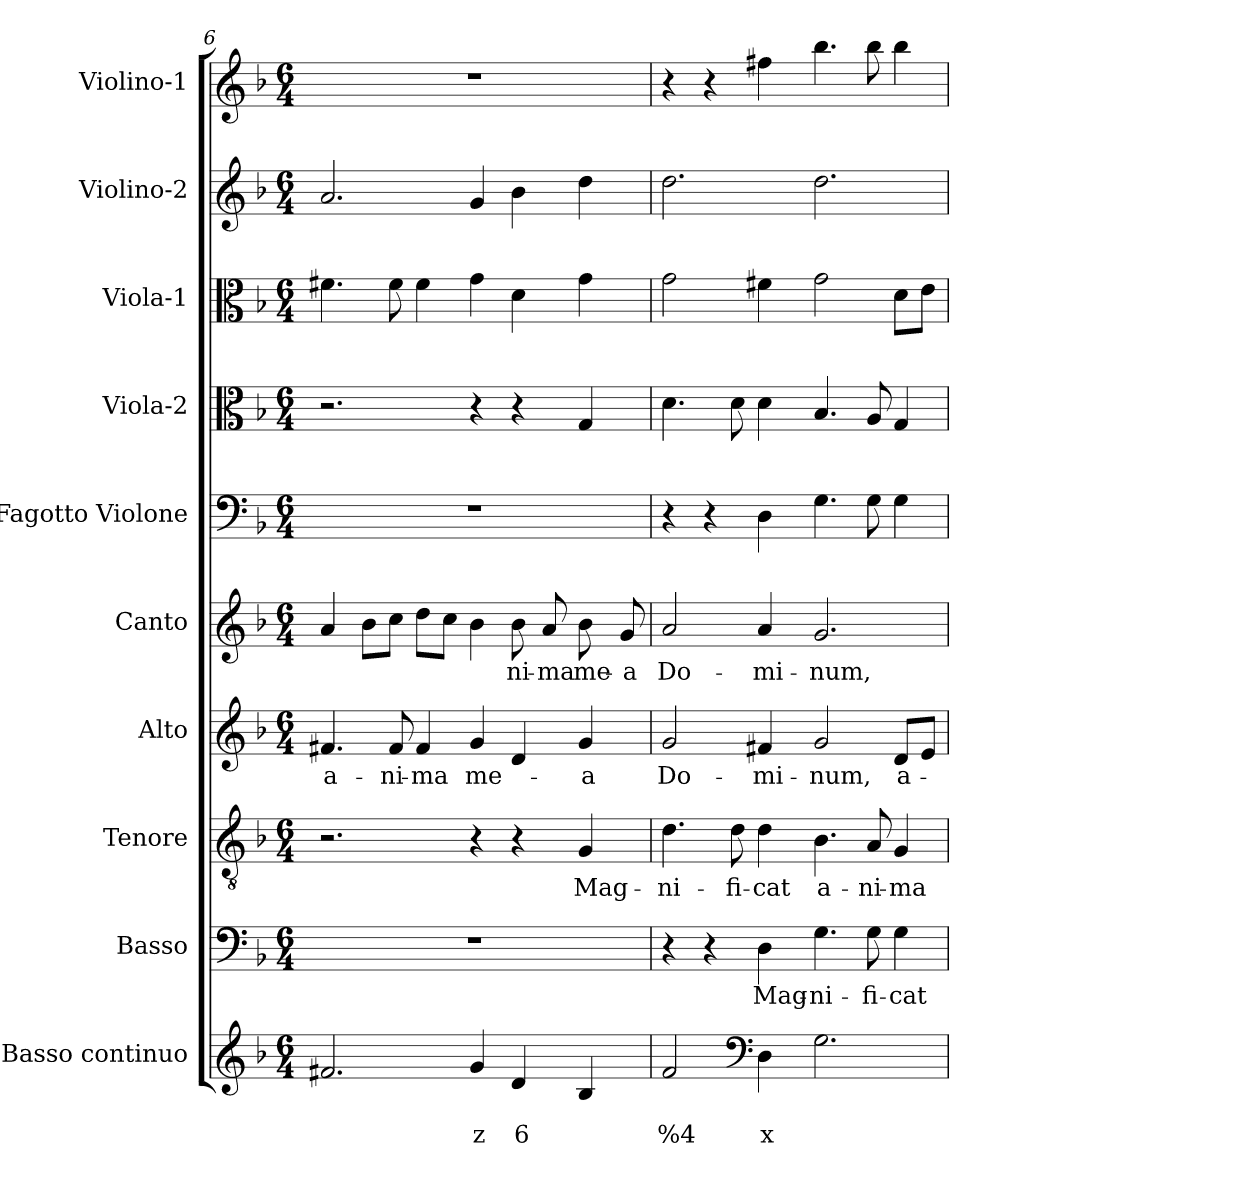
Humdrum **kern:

**kern	**text	**text	**kern	**text	**kern	**text	**kern	**text	**kern	**text	**kern	**kern	**kern	**kern	**kern
*part10	*part10	*part10	*part9	*part9	*part8	*part8	*part7	*part7	*part6	*part6	*part5	*part4	*part3	*part2	*part1
*staff10	*staff10	*staff10	*staff9	*staff9	*staff8	*staff8	*staff7	*staff7	*staff6	*staff6	*staff5	*staff4	*staff3	*staff2	*staff1
*I"Basso continuo	*	*	*I"Basso	*	*I"Tenore	*	*I"Alto	*	*I"Canto	*	*I"Fagotto Violone	*I"Viola-2	*I"Viola-1	*I"Violino-2	*I"Violino-1
!!LO:PB:g=z
*clefG2	*	*	*clefF4	*	*clefGv2	*	*clefG2	*	*clefG2	*	*clefF4	*clefC3	*clefC3	*clefG2	*clefG2
*k[b-]	*	*	*k[b-]	*	*k[b-]	*	*k[b-]	*	*k[b-]	*	*k[b-]	*k[b-]	*k[b-]	*k[b-]	*k[b-]
*F:	*	*	*F:	*	*F:	*	*F:	*	*F:	*	*F:	*F:	*F:	*F:	*F:
*M6/4	*	*	*M6/4	*	*M6/4	*	*M6/4	*	*M6/4	*	*M6/4	*M6/4	*M6/4	*M6/4	*M6/4
=6	=6	=6	=6	=6	=6	=6	=6	=6	=6	=6	=6	=6	=6	=6	=6
!	!	!	!	!	!	!	!	!LO:LY:b	!	!	!	!	!	!	!
2.f#X/	.	.	1.r	.	2.r	.	4.f#X/	a-	4a/	.	1.r	2.r	4.f#X\	2.a/	1.r
.	.	.	.	.	.	.	.	.	8b-\L	.	.	.	.	.	.
!	!	!	!	!	!	!	!	!LO:LY:b	!	!	!	!	!	!	!
.	.	.	.	.	.	.	8f#/	-ni-	8cc\J	.	.	.	8f#\	.	.
!	!	!	!	!	!	!	!	!LO:LY:b	!	!	!	!	!	!	!
.	.	.	.	.	.	.	4f#/	-ma	8dd\L	.	.	.	4f#\	.	.
.	.	.	.	.	.	.	.	.	8cc\J	.	.	.	.	.	.
!	!	!LO:LY:b	!	!	!	!	!	!	!	!	!	!	!	!	!
!	!	!	!	!	!	!	!	!LO:LY:b	!	!	!	!	!	!	!
4g/	.	z	.	.	4r	.	4g/	me-	4b-\	.	.	4r	4g\	4g/	.
!	!	!LO:LY:b	!	!	!	!	!	!	!	!	!	!	!	!	!
!	!	!	!	!	!	!	!	!	!	!LO:LY:b	!	!	!	!	!
4d/	.	6	.	.	4r	.	4d/	.	8b-\	-ni-	.	4r	4d\	4b-\	.
!	!	!	!	!	!	!	!	!	!	!LO:LY:b	!	!	!	!	!
.	.	.	.	.	.	.	.	.	8a/	-ma	.	.	.	.	.
!	!	!	!	!	!	!LO:LY:b	!	!	!	!	!	!	!	!	!
!	!	!	!	!	!	!	!	!LO:LY:b	!	!	!	!	!	!	!
!	!	!	!	!	!	!	!	!	!	!LO:LY:b	!	!	!	!	!
4B-/	.	.	.	.	4G/	Mag-	4g/	-a	8b-\	me-	.	4G/	4g\	4dd\	.
!	!	!	!	!	!	!	!	!	!	!LO:LY:b	!	!	!	!	!
.	.	.	.	.	.	.	.	.	8g/	-a	.	.	.	.	.
=7	=7	=7	=7	=7	=7	=7	=7	=7	=7	=7	=7	=7	=7	=7	=7
!	!	!LO:LY:b	!	!	!	!	!	!	!	!	!	!	!	!	!
!	!	!	!	!	!	!LO:LY:b	!	!	!	!	!	!	!	!	!
!	!	!	!	!	!	!	!	!LO:LY:b	!	!	!	!	!	!	!
!	!	!	!	!	!	!	!	!	!	!LO:LY:b	!	!	!	!	!
2f/	.	%4	4r	.	4.d\	-ni-	2g/	Do-	2a/	Do-	4r	4.d\	2g\	2.dd\	4r
.	.	.	4r	.	.	.	.	.	.	.	4r	.	.	.	4r
!	!	!	!	!	!	!LO:LY:b	!	!	!	!	!	!	!	!	!
.	.	.	.	.	8d\	-fi-	.	.	.	.	.	8d\	.	.	.
*clefF4	*	*	*	*	*	*	*	*	*	*	*	*	*	*	*
!	!	!LO:LY:b	!	!	!	!	!	!	!	!	!	!	!	!	!
!	!	!	!	!LO:LY:b	!	!	!	!	!	!	!	!	!	!	!
!	!	!	!	!	!	!LO:LY:b	!	!	!	!	!	!	!	!	!
!	!	!	!	!	!	!	!	!LO:LY:b	!	!	!	!	!	!	!
!	!	!	!	!	!	!	!	!	!	!LO:LY:b	!	!	!	!	!
4D\	.	x	4D\	Mag-	4d\	-cat	4f#X/	-mi-	4a/	-mi-	4D\	4d\	4f#X\	.	4ff#X\
!	!	!	!	!LO:LY:b	!	!	!	!	!	!	!	!	!	!	!
!	!	!	!	!	!	!LO:LY:b	!	!	!	!	!	!	!	!	!
!	!	!	!	!	!	!	!	!LO:LY:b	!	!	!	!	!	!	!
!	!	!	!	!	!	!	!	!	!	!LO:LY:b	!	!	!	!	!
2.G\	.	.	4.G\	-ni-	4.B-\	a-	2g/	-num,	2.g/	-num,	4.G\	4.B-/	2g\	2.dd\	4.bb-\
!	!	!	!	!LO:LY:b	!	!	!	!	!	!	!	!	!	!	!
!	!	!	!	!	!	!LO:LY:b	!	!	!	!	!	!	!	!	!
.	.	.	8G\	-fi-	8A/	-ni-	.	.	.	.	8G\	8A/	.	.	8bb-\
!	!	!	!	!LO:LY:b	!	!	!	!	!	!	!	!	!	!	!
!	!	!	!	!	!	!LO:LY:b	!	!	!	!	!	!	!	!	!
!	!	!	!	!	!	!	!	!LO:LY:b	!	!	!	!	!	!	!
.	.	.	4G\	-cat	4G/	-ma	8d/L	a-	.	.	4G\	4G/	8d\L	.	4bb-\
.	.	.	.	.	.	.	8e/J	.	.	.	.	.	8e\J	.	.
=	=	=	=	=	=	=	=	=	=	=	=	=	=	=	=
*-	*-	*-	*-	*-	*-	*-	*-	*-	*-	*-	*-	*-	*-	*-	*-
